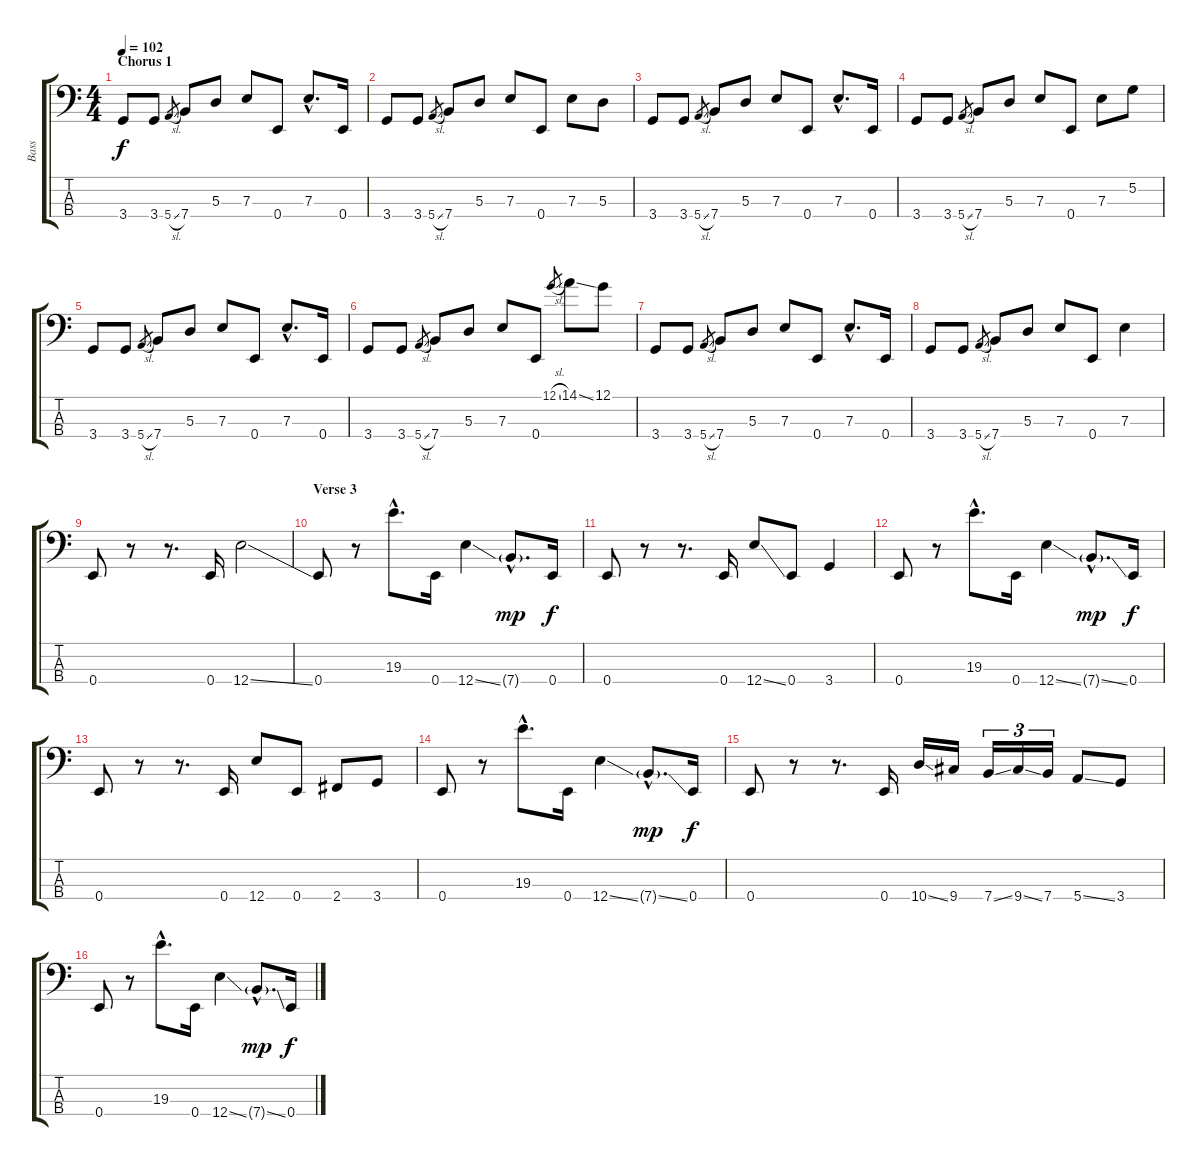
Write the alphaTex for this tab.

\track ("Bass" "Bass") {instrument electricbassfinger}
\staff {score tabs}
\tuning (G2 D2 A1 E1) {hide}
\ts (4 4)
\section ("" "Chorus 1")
\tempo 102
\clef f4
\ks c
3.4.8{dy f} 3.4.8 5.4{sl}.8{gr} 7.4.8 5.3.8 7.3.8 0.4.8 7.3{hac}.8{d} 0.4.16 |
3.4.8 3.4.8 5.4{sl}.8{gr} 7.4.8 5.3.8 7.3.8 0.4.8 7.3.8 5.3.8 |
3.4.8 3.4.8 5.4{sl}.8{gr} 7.4.8 5.3.8 7.3.8 0.4.8 7.3{hac}.8{d} 0.4.16 |
3.4.8 3.4.8 5.4{sl}.8{gr} 7.4.8 5.3.8 7.3.8 0.4.8 7.3.8 5.2.8 |
3.4.8 3.4.8 5.4{sl}.8{gr} 7.4.8 5.3.8 7.3.8 0.4.8 7.3{hac}.8{d} 0.4.16 |
3.4.8 3.4.8 5.4{sl}.8{gr} 7.4.8 5.3.8 7.3.8 0.4.8 12.1{sl}.8{gr} 14.1{ss}.8 12.1.8 |
3.4.8 3.4.8 5.4{sl}.8{gr} 7.4.8 5.3.8 7.3.8 0.4.8 7.3{hac}.8{d} 0.4.16 |
3.4.8 3.4.8 5.4{sl}.8{gr} 7.4.8 5.3.8 7.3.8 0.4.8 7.3.4 |
0.4.8 r.8 r.8{d} 0.4.16 12.4{ss}.2 |
\section ("" "Verse 3")
0.4.8 r.8 19.3{hac}.8{d} 0.4.16 12.4{ss}.4 7.4{g hac}.8{d dy mp} 0.4.16{dy f} |
0.4.8 r.8 r.8{d} 0.4.16 12.4{ss}.8 0.4.8 3.4.4 |
0.4.8 r.8 19.3{hac}.8{d} 0.4.16 12.4{ss}.4 7.4{ss g hac}.8{d dy mp} 0.4.16{dy f} |
0.4.8 r.8 r.8{d} 0.4.16 12.4.8 0.4.8 2.4.8 3.4.8 |
0.4.8 r.8 19.3{hac}.8{d} 0.4.16 12.4{ss}.4 7.4{ss g hac}.8{d dy mp} 0.4.16{dy f} |
0.4.8 r.8 r.8{d} 0.4.16 10.4{ss}.16 9.4.16 7.4{ss}.16{tu (3 2)} 9.4{ss}.16{tu (3 2)} 7.4.16{tu (3 2)} 5.4{ss}.8 3.4.8 |
0.4.8 r.8 19.3{hac}.8{d} 0.4.16 12.4{ss}.4 7.4{ss g hac}.8{d dy mp} 0.4.16{dy f}
